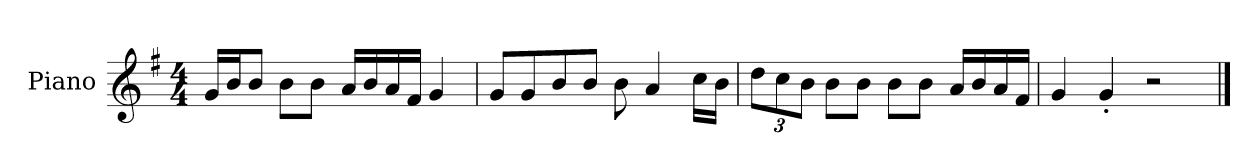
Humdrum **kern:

**kern
*part1
*staff1
*I"Piano
*I'P-no
*clefG2
*k[f#]
*M4/4
*MM90
=1
16g/LL
16b/J
8b/J
8b\L
8b\J
16a/LL
16b/
16a/
16f#/JJ
4g/
=2
8g/L
8g/
8b/
8b/J
8b\
4a/
16cc\LL
16b\JJ
=3
*Xbrackettup
12dd\L
12cc\
12b\J
8b\L
8b\J
8b\L
8b\J
16a/LL
16b/
16a/
16f#/JJ
=4
4g/
4g'/
2r
==
*-
